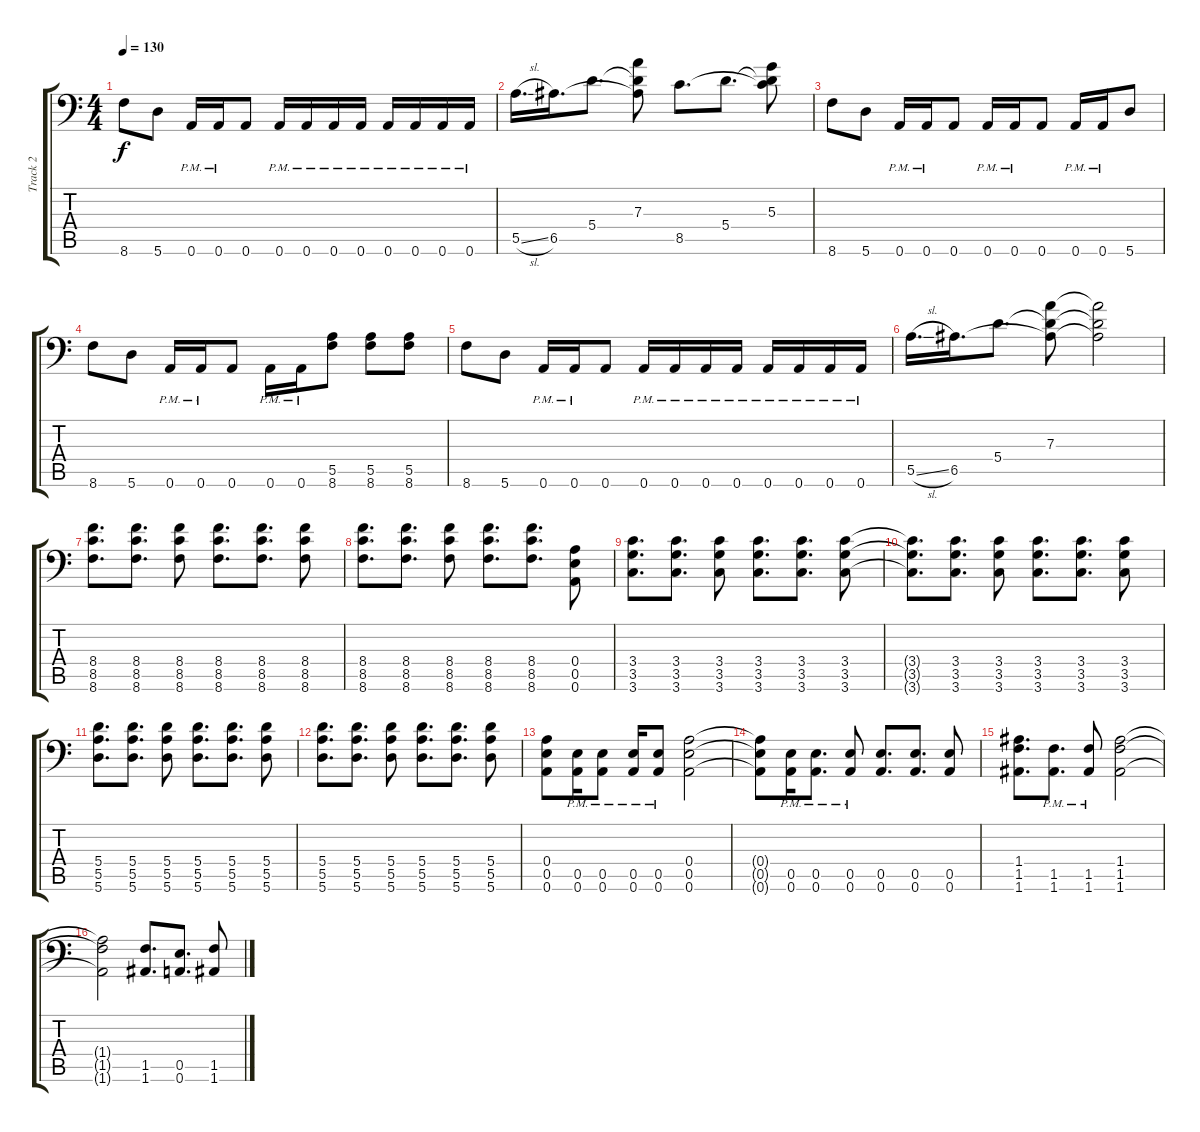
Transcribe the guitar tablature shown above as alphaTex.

\track ("Track 2" "Track 2") {instrument overdrivenguitar}
\staff {score tabs}
\tuning (B3 Gb3 D3 A2 E2 A1) {hide}
\ts (4 4)
\tempo 130
\clef f4
\ks c
8.6.8{dy f} 5.6.8 0.6{pm}.16 0.6{pm}.16 0.6.8 0.6{pm}.16 0.6{pm}.16 0.6{pm}.16 0.6{pm}.16 0.6{pm}.16 0.6{pm}.16 0.6{pm}.16 0.6{pm}.16 |
5.5{sl}.16{d} 6.5.16{d} 5.4.8{d} (7.3 5.4{t} 6.5{t}).8 8.5.8{d} 5.4.8{d} (5.3 5.4{t} 8.5{t}).8 |
8.6.8 5.6.8 0.6{pm}.16 0.6{pm}.16 0.6.8 0.6{pm}.16 0.6{pm}.16 0.6.8 0.6{pm}.16 0.6{pm}.16 5.6.8 |
8.6.8 5.6.8 0.6{pm}.16 0.6{pm}.16 0.6.8 0.6{pm}.16 0.6{pm}.16 (5.5 8.6).8 (5.5 8.6).8 (5.5 8.6).8 |
8.6.8 5.6.8 0.6{pm}.16 0.6{pm}.16 0.6.8 0.6{pm}.16 0.6{pm}.16 0.6{pm}.16 0.6{pm}.16 0.6{pm}.16 0.6{pm}.16 0.6{pm}.16 0.6{pm}.16 |
5.5{sl}.16{d} 6.5.16{d} 5.4.8{d} (7.3 5.4{t} 6.5{t}).8 (7.3{t} 5.4{t} 6.5{t}).2 |
(8.4 8.5 8.6).8{d} (8.4 8.5 8.6).8{d} (8.4 8.5 8.6).8 (8.4 8.5 8.6).8{d} (8.4 8.5 8.6).8{d} (8.4 8.5 8.6).8 |
(8.4 8.5 8.6).8{d} (8.4 8.5 8.6).8{d} (8.4 8.5 8.6).8 (8.4 8.5 8.6).8{d} (8.4 8.5 8.6).8{d} (0.4 0.5 0.6).8 |
(3.4 3.5 3.6).8{d} (3.4 3.5 3.6).8{d} (3.4 3.5 3.6).8 (3.4 3.5 3.6).8{d} (3.4 3.5 3.6).8{d} (3.4 3.5 3.6).8 |
(3.4{t} 3.5{t} 3.6{t}).8{d} (3.4 3.5 3.6).8{d} (3.4 3.5 3.6).8 (3.4 3.5 3.6).8{d} (3.4 3.5 3.6).8{d} (3.4 3.5 3.6).8 |
(5.4 5.5 5.6).8{d} (5.4 5.5 5.6).8{d} (5.4 5.5 5.6).8 (5.4 5.5 5.6).8{d} (5.4 5.5 5.6).8{d} (5.4 5.5 5.6).8 |
(5.4 5.5 5.6).8{d} (5.4 5.5 5.6).8{d} (5.4 5.5 5.6).8 (5.4 5.5 5.6).8{d} (5.4 5.5 5.6).8{d} (5.4 5.5 5.6).8 |
(0.4 0.5 0.6).8 (0.5{pm} 0.6{pm}).16 (0.5{pm} 0.6{pm}).8 (0.5{pm} 0.6{pm}).16 (0.5{pm} 0.6{pm}).8 (0.4 0.5 0.6).2 |
(0.4{t} 0.5{t} 0.6{t}).8 (0.5{pm} 0.6{pm}).16 (0.5{pm} 0.6{pm}).8{d} (0.5{pm} 0.6{pm}).8 (0.5 0.6).8{d} (0.5 0.6).8{d} (0.5 0.6).8 |
(1.4 1.5 1.6).8{d} (1.5{pm} 1.6{pm}).8{d} (1.5{pm} 1.6{pm}).8 (1.4 1.5 1.6).2 |
(1.4{t} 1.5{t} 1.6{t}).2 (1.5 1.6).8{d} (0.5 0.6).8{d} (1.5 1.6).8
